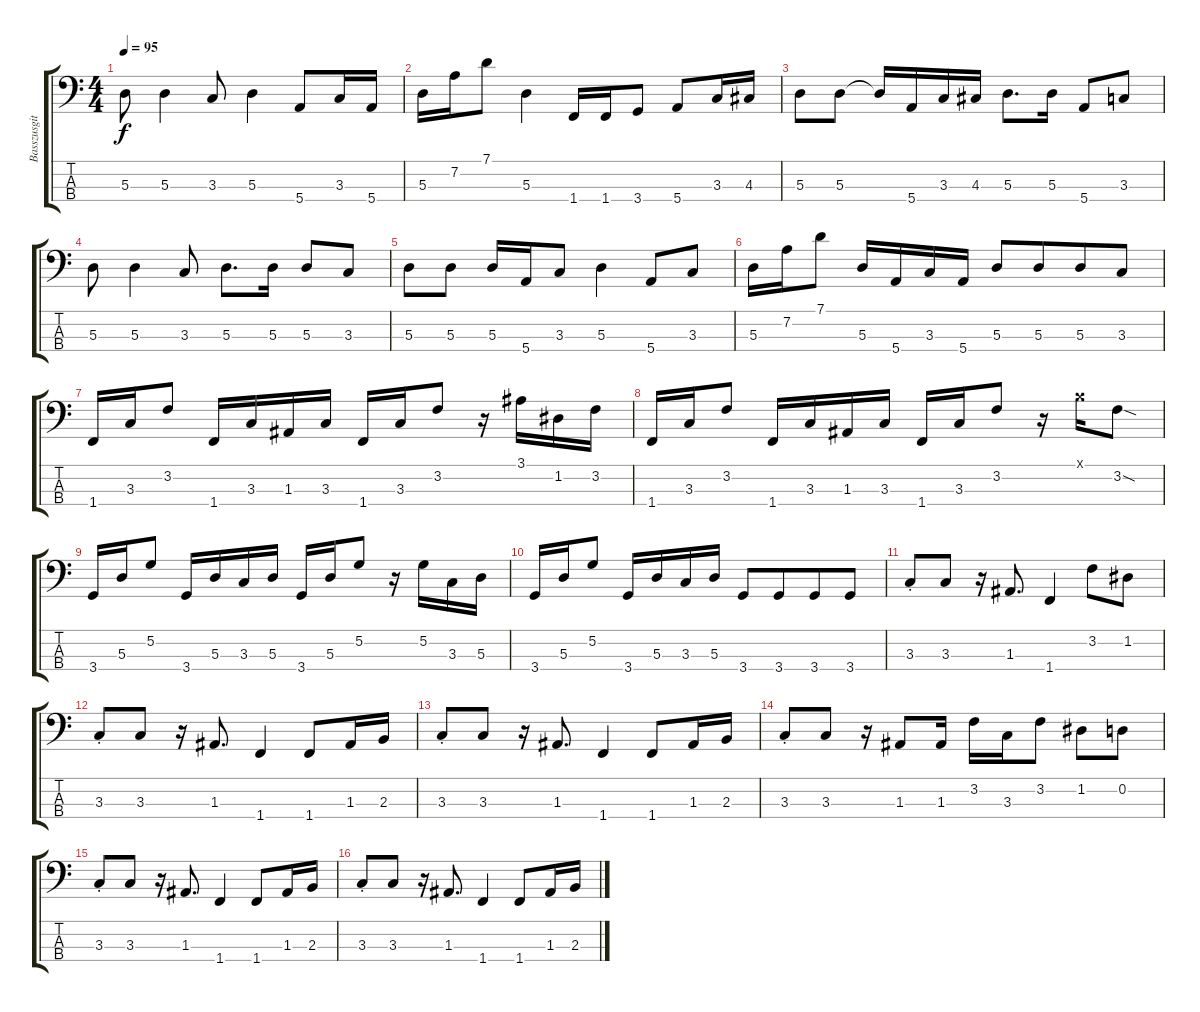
\track ("Basszusgitár (Roger Glover)" "Basszusgit") {instrument electricbassfinger}
\staff {score tabs}
\tuning (G2 D2 A1 E1) {hide}
\ts (4 4)
\tempo 95
\clef f4
\ks c
5.3.8{dy f} 5.3.4 3.3.8 5.3.4 5.4.8 3.3.16 5.4.16 |
5.3.16 7.2.16 7.1.8 5.3.4 1.4.16 1.4.16 3.4.8 5.4.8 3.3.16 4.3.16 |
5.3.8 5.3.8 5.3{t}.16 5.4.16 3.3.16 4.3.16 5.3.8{d} 5.3.16 5.4.8 3.3.8 |
5.3.8 5.3.4 3.3.8 5.3.8{d} 5.3.16 5.3.8 3.3.8 |
5.3.8 5.3.8 5.3.16 5.4.16 3.3.8 5.3.4 5.4.8 3.3.8 |
5.3.16 7.2.16 7.1.8 5.3.16 5.4.16 3.3.16 5.4.16 5.3.8 5.3.8{beam merge} 5.3.8 3.3.8 |
1.4.16 3.3.16 3.2.8 1.4.16 3.3.16 1.3.16 3.3.16 1.4.16 3.3.16 3.2.8 r.16 3.1.16 1.2.16 3.2.16 |
1.4.16 3.3.16 3.2.8 1.4.16 3.3.16 1.3.16 3.3.16 1.4.16 3.3.16 3.2.8 r.16 4.1{x}.16 3.2{sod}.8 |
3.4.16 5.3.16 5.2.8 3.4.16 5.3.16 3.3.16 5.3.16 3.4.16 5.3.16 5.2.8 r.16 5.2.16 3.3.16 5.3.16 |
3.4.16 5.3.16 5.2.8 3.4.16 5.3.16 3.3.16 5.3.16 3.4.8 3.4.8{beam merge} 3.4.8 3.4.8 |
3.3{st}.8 3.3.8 r.16 1.3.8{d} 1.4.4 3.2.8 1.2.8 |
3.3{st}.8 3.3.8 r.16 1.3.8{d} 1.4.4 1.4.8 1.3.16 2.3.16 |
3.3{st}.8 3.3.8 r.16 1.3.8{d} 1.4.4 1.4.8 1.3.16 2.3.16 |
3.3{st}.8 3.3.8 r.16 1.3.8 1.3.16 3.2.16 3.3.16 3.2.8 1.2.8 0.2.8 |
3.3{st}.8 3.3.8 r.16 1.3.8{d} 1.4.4 1.4.8 1.3.16 2.3.16 |
3.3{st}.8 3.3.8 r.16 1.3.8{d} 1.4.4 1.4.8 1.3.16 2.3.16
